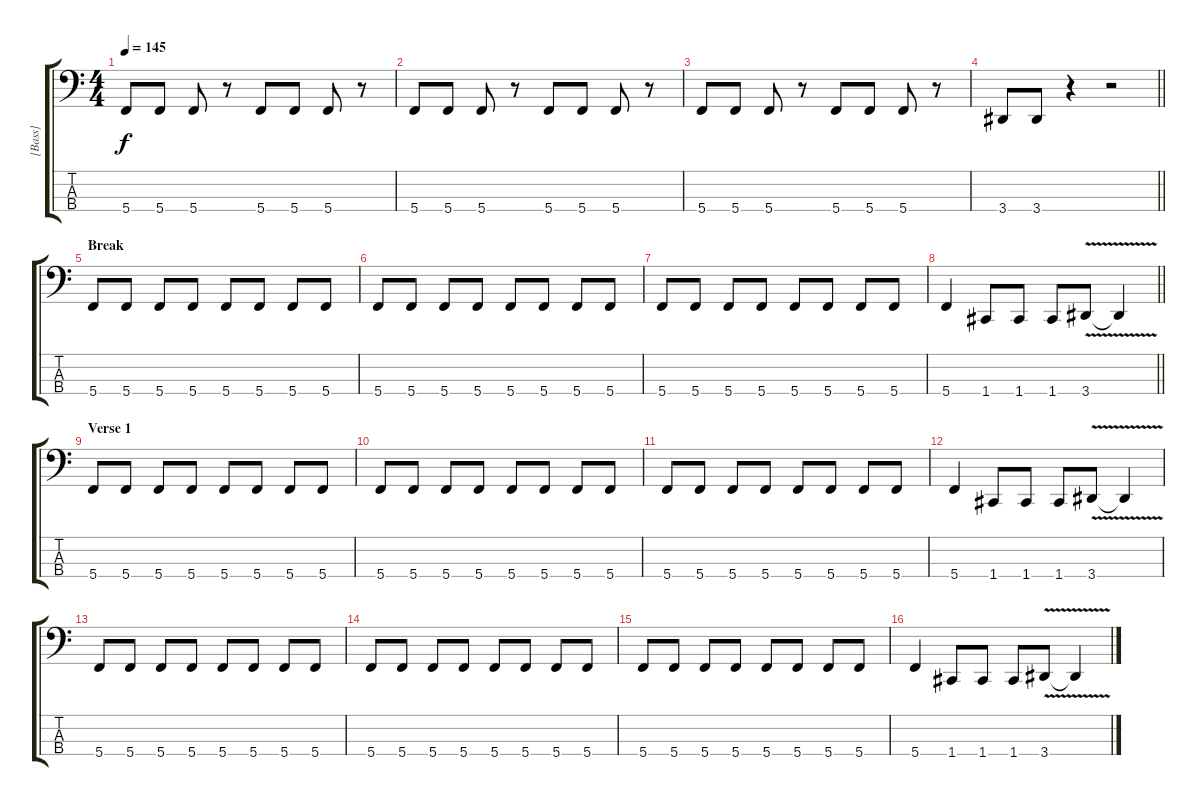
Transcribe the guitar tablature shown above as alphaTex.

\track ("[Bass]" "[Bass]") {instrument electricbasspick}
\staff {score tabs}
\tuning (Eb2 Bb1 F1 C1) {hide}
\ts (4 4)
\tempo 145
\clef f4
\ks c
5.4.8{dy f} 5.4.8 5.4.8 r.8 5.4.8 5.4.8 5.4.8 r.8 |
5.4.8 5.4.8 5.4.8 r.8 5.4.8 5.4.8 5.4.8 r.8 |
5.4.8 5.4.8 5.4.8 r.8 5.4.8 5.4.8 5.4.8 r.8 |
\barLineRight lightlight
3.4.8 3.4.8 r.4 r.2 |
\section ("" "Break")
5.4.8 5.4.8 5.4.8 5.4.8 5.4.8 5.4.8 5.4.8 5.4.8 |
5.4.8 5.4.8 5.4.8 5.4.8 5.4.8 5.4.8 5.4.8 5.4.8 |
5.4.8 5.4.8 5.4.8 5.4.8 5.4.8 5.4.8 5.4.8 5.4.8 |
\barLineRight lightlight
5.4.4 1.4.8 1.4.8 1.4.8 3.4{v}.8 3.4{t}.4 |
\section ("" "Verse 1")
5.4.8 5.4.8 5.4.8 5.4.8 5.4.8 5.4.8 5.4.8 5.4.8 |
5.4.8 5.4.8 5.4.8 5.4.8 5.4.8 5.4.8 5.4.8 5.4.8 |
5.4.8 5.4.8 5.4.8 5.4.8 5.4.8 5.4.8 5.4.8 5.4.8 |
5.4.4 1.4.8 1.4.8 1.4.8 3.4{v}.8 3.4{t}.4 |
5.4.8 5.4.8 5.4.8 5.4.8 5.4.8 5.4.8 5.4.8 5.4.8 |
5.4.8 5.4.8 5.4.8 5.4.8 5.4.8 5.4.8 5.4.8 5.4.8 |
5.4.8 5.4.8 5.4.8 5.4.8 5.4.8 5.4.8 5.4.8 5.4.8 |
5.4.4 1.4.8 1.4.8 1.4.8 3.4{v}.8 3.4{t}.4
